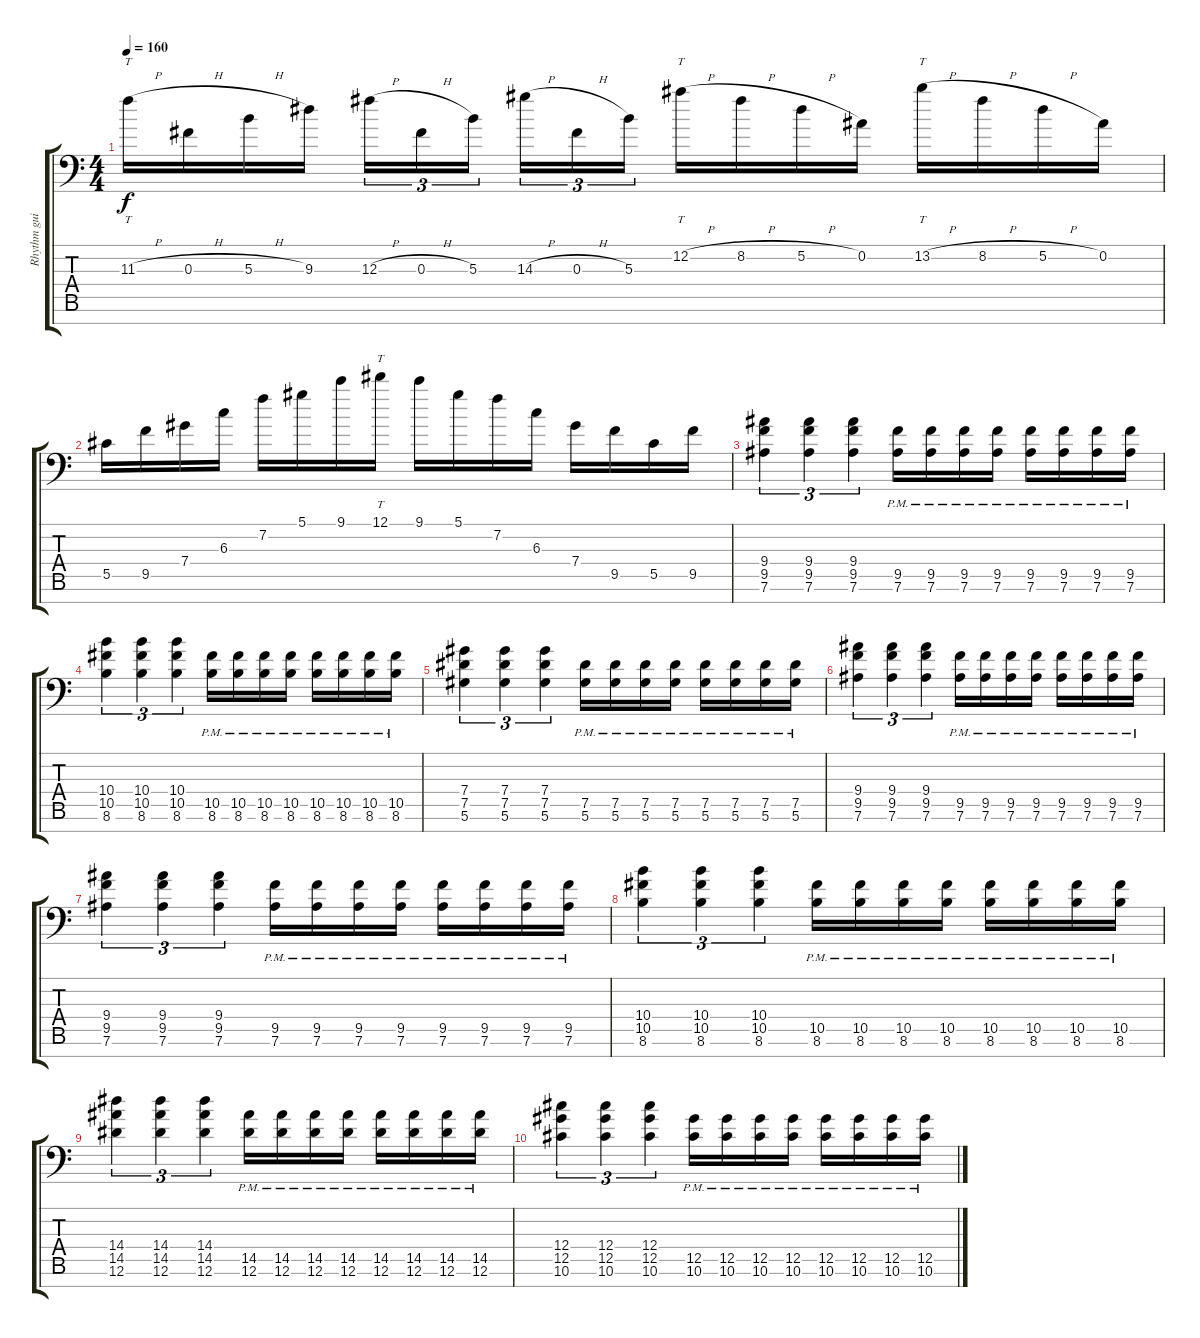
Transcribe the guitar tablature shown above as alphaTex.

\track ("Rhythm guitar" "Rhythm gui") {instrument distortionguitar}
\staff {score tabs}
\tuning (Eb4 Bb3 Gb3 Db3 Ab2 Eb2 Ab1) {hide}
\ts (4 4)
\tempo 160
\clef f4
\ks c
11.3{h}.16{tt dy f} 0.3{h}.16 5.3{h}.16 9.3.16 12.3{h}.16{tu (3 2)} 0.3{h}.16{tu (3 2)} 5.3.16{tu (3 2) beam splitsecondary} 14.3{h}.16{tu (3 2)} 0.3{h}.16{tu (3 2)} 5.3.16{tu (3 2)} 12.2{h}.16{tt} 8.2{h}.16 5.2{h}.16 0.2.16 13.2{h}.16{tt} 8.2{h}.16 5.2{h}.16 0.2.16 |
5.5.16 9.5.16 7.4.16 6.3.16 7.2.16 5.1.16 9.1.16 12.1.16{tt} 9.1.16 5.1.16 7.2.16 6.3.16 7.4.16 9.5.16 5.5.16 9.5.16 |
(9.4 9.5 7.6).4{tu (3 2)} (9.4 9.5 7.6).4{tu (3 2)} (9.4 9.5 7.6).4{tu (3 2)} (9.5{pm} 7.6{pm}).16 (9.5{pm} 7.6{pm}).16 (9.5{pm} 7.6{pm}).16 (9.5{pm} 7.6{pm}).16 (9.5{pm} 7.6{pm}).16 (9.5{pm} 7.6{pm}).16 (9.5{pm} 7.6{pm}).16 (9.5{pm} 7.6{pm}).16 |
(10.4 10.5 8.6).4{tu (3 2)} (10.4 10.5 8.6).4{tu (3 2)} (10.4 10.5 8.6).4{tu (3 2)} (10.5{pm} 8.6{pm}).16 (10.5{pm} 8.6{pm}).16 (10.5{pm} 8.6{pm}).16 (10.5{pm} 8.6{pm}).16 (10.5{pm} 8.6{pm}).16 (10.5{pm} 8.6{pm}).16 (10.5{pm} 8.6{pm}).16 (10.5{pm} 8.6{pm}).16 |
(7.4 7.5 5.6).4{tu (3 2)} (7.4 7.5 5.6).4{tu (3 2)} (7.4 7.5 5.6).4{tu (3 2)} (7.5{pm} 5.6{pm}).16 (7.5{pm} 5.6{pm}).16 (7.5{pm} 5.6{pm}).16 (7.5{pm} 5.6{pm}).16 (7.5{pm} 5.6{pm}).16 (7.5{pm} 5.6{pm}).16 (7.5{pm} 5.6{pm}).16 (7.5{pm} 5.6{pm}).16 |
(9.4 9.5 7.6).4{tu (3 2)} (9.4 9.5 7.6).4{tu (3 2)} (9.4 9.5 7.6).4{tu (3 2)} (9.5{pm} 7.6{pm}).16 (9.5{pm} 7.6{pm}).16 (9.5{pm} 7.6{pm}).16 (9.5{pm} 7.6{pm}).16 (9.5{pm} 7.6{pm}).16 (9.5{pm} 7.6{pm}).16 (9.5{pm} 7.6{pm}).16 (9.5{pm} 7.6{pm}).16 |
(9.4 9.5 7.6).4{tu (3 2)} (9.4 9.5 7.6).4{tu (3 2)} (9.4 9.5 7.6).4{tu (3 2)} (9.5{pm} 7.6{pm}).16 (9.5{pm} 7.6{pm}).16 (9.5{pm} 7.6{pm}).16 (9.5{pm} 7.6{pm}).16 (9.5{pm} 7.6{pm}).16 (9.5{pm} 7.6{pm}).16 (9.5{pm} 7.6{pm}).16 (9.5{pm} 7.6{pm}).16 |
(10.4 10.5 8.6).4{tu (3 2)} (10.4 10.5 8.6).4{tu (3 2)} (10.4 10.5 8.6).4{tu (3 2)} (10.5{pm} 8.6{pm}).16 (10.5{pm} 8.6{pm}).16 (10.5{pm} 8.6{pm}).16 (10.5{pm} 8.6{pm}).16 (10.5{pm} 8.6{pm}).16 (10.5{pm} 8.6{pm}).16 (10.5{pm} 8.6{pm}).16 (10.5{pm} 8.6{pm}).16 |
(14.4 14.5 12.6).4{tu (3 2)} (14.4 14.5 12.6).4{tu (3 2)} (14.4 14.5 12.6).4{tu (3 2)} (14.5{pm} 12.6{pm}).16 (14.5{pm} 12.6{pm}).16 (14.5{pm} 12.6{pm}).16 (14.5{pm} 12.6{pm}).16 (14.5{pm} 12.6{pm}).16 (14.5{pm} 12.6{pm}).16 (14.5{pm} 12.6{pm}).16 (14.5{pm} 12.6{pm}).16 |
(12.4 12.5 10.6).4{tu (3 2)} (12.4 12.5 10.6).4{tu (3 2)} (12.4 12.5 10.6).4{tu (3 2)} (12.5{pm} 10.6{pm}).16 (12.5{pm} 10.6{pm}).16 (12.5{pm} 10.6{pm}).16 (12.5{pm} 10.6{pm}).16 (12.5{pm} 10.6{pm}).16 (12.5{pm} 10.6{pm}).16 (12.5{pm} 10.6{pm}).16 (12.5{pm} 10.6{pm}).16
